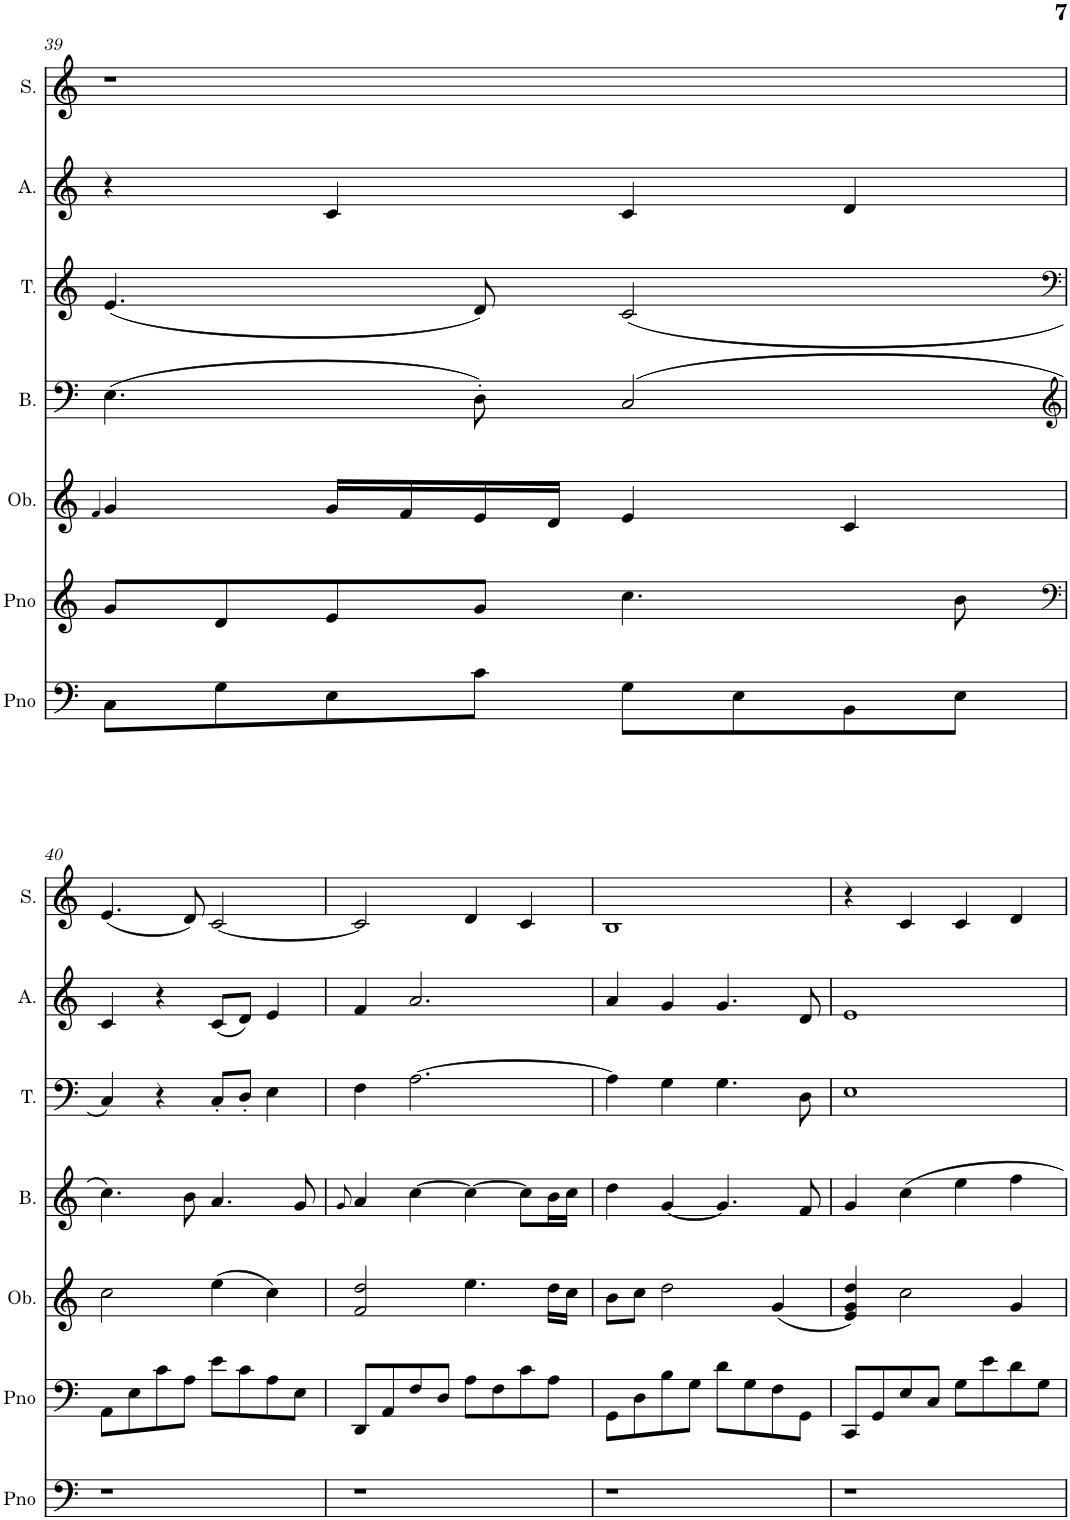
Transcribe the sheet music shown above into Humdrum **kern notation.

**kern	**kern	**kern	**kern	**kern	**kern	**kern
*part7	*part6	*part5	*part4	*part3	*part2	*part1
*staff7	*staff6	*staff5	*staff4	*staff3	*staff2	*staff1
*I"Piano	*I"Piano	*I"Oboe	*I"Bass	*I"Tenor	*I"Alto	*I"Soprano
*I'Pno	*I'Pno	*I'Ob.	*I'B.	*I'T.	*I'A.	*I'S.
!!LO:PB:g=z
*clefF4	*clefG2	*clefG2	*clefF4	*clefG2	*clefG2	*clefG2
*k[]	*k[]	*k[]	*k[]	*k[]	*k[]	*k[]
*M4/4	*M4/4	*	*	*	*M4/4	*M4/4
*met(c)	*met(c)	*	*	*	*met(c)	*met(c)
=39	=39	=39	=39	=39	=39	=39
.	.	4qf/	.	.	.	.
8C\L	8g/L	4g/	(4.E\	(4.e/	4r	1r
8G\	8d/	.	.	.	.	.
8E\	8e/	16g/LL	.	.	4c/	.
.	.	16f/	.	.	.	.
8c\J	8g/J	16e/	8D'\)	8d/)	.	.
.	.	16d/JJ	.	.	.	.
8G\L	4.cc\	4e/	(2C/	(2c/	4c/	.
8E\	.	.	.	.	.	.
8BB\	.	4c/	.	.	4d/	.
8E\J	8b\	.	.	.	.	.
!!LO:LB:g=z
=40	=40	=40	=40	=40	=40	=40
*	*clefF4	*	*clefG2	*clefF4	*	*
1r	8AA\L	2cc\	4.cc\)	4C/)	4c/	(4.e/
.	8E\	.	.	.	.	.
.	8c\	.	.	4r	4r	.
.	8A\J	.	8b\	.	.	8d/)
.	8e\L	(4ee\	4.a/	8C'/L	(8c/L	[2c/
.	8c\	.	.	8D'/J	8d/J)	.
.	8A\	4cc\)	.	4E\	4e/	.
.	8E\J	.	8g/	.	.	.
=41	=41	=41	=41	=41	=41	=41
.	.	.	8qg/	.	.	.
1r	8DD/L	2f/ 2dd/	4a/	4F\	4f/	2c/]
.	8AA/	.	.	.	.	.
.	8F/	.	[4cc\	[2.A\	2.a/	.
.	8D/J	.	.	.	.	.
.	8A\L	4.ee\	4cc\_	.	.	4d/
.	8F\	.	.	.	.	.
.	8c\	.	8cc\L]	.	.	4c/
.	8A\J	16dd\LL	16b\L	.	.	.
.	.	16cc\JJ	16cc\JJ	.	.	.
=42	=42	=42	=42	=42	=42	=42
1r	8GG\L	8b\L	4dd\	4A\]	4a/	1B
.	8D\	8cc\J	.	.	.	.
.	8B\	2dd\	[4g/	4G\	4g/	.
.	8G\J	.	.	.	.	.
.	8d\L	.	4.g/]	4.G\	4.g/	.
.	8G\	.	.	.	.	.
.	8F\	(4g/	.	.	.	.
.	8GG\J	.	8f/	8D\	8d/	.
=43	=43	=43	=43	=43	=43	=43
1r	8CC/L	4e/ 4g/ 4dd/)	4g/	1E	1e	4r
.	8GG/	.	.	.	.	.
.	8E/	2cc\	4cc\	.	.	4c/
.	8C/J	.	.	.	.	.
.	8G\L	.	4ee\	.	.	4c/
.	8e\	.	.	.	.	.
.	8d\	4g/	4ff\	.	.	4d/
.	8G\J	.	.	.	.	.
=	=	=	=	=	=	=
*-	*-	*-	*-	*-	*-	*-
